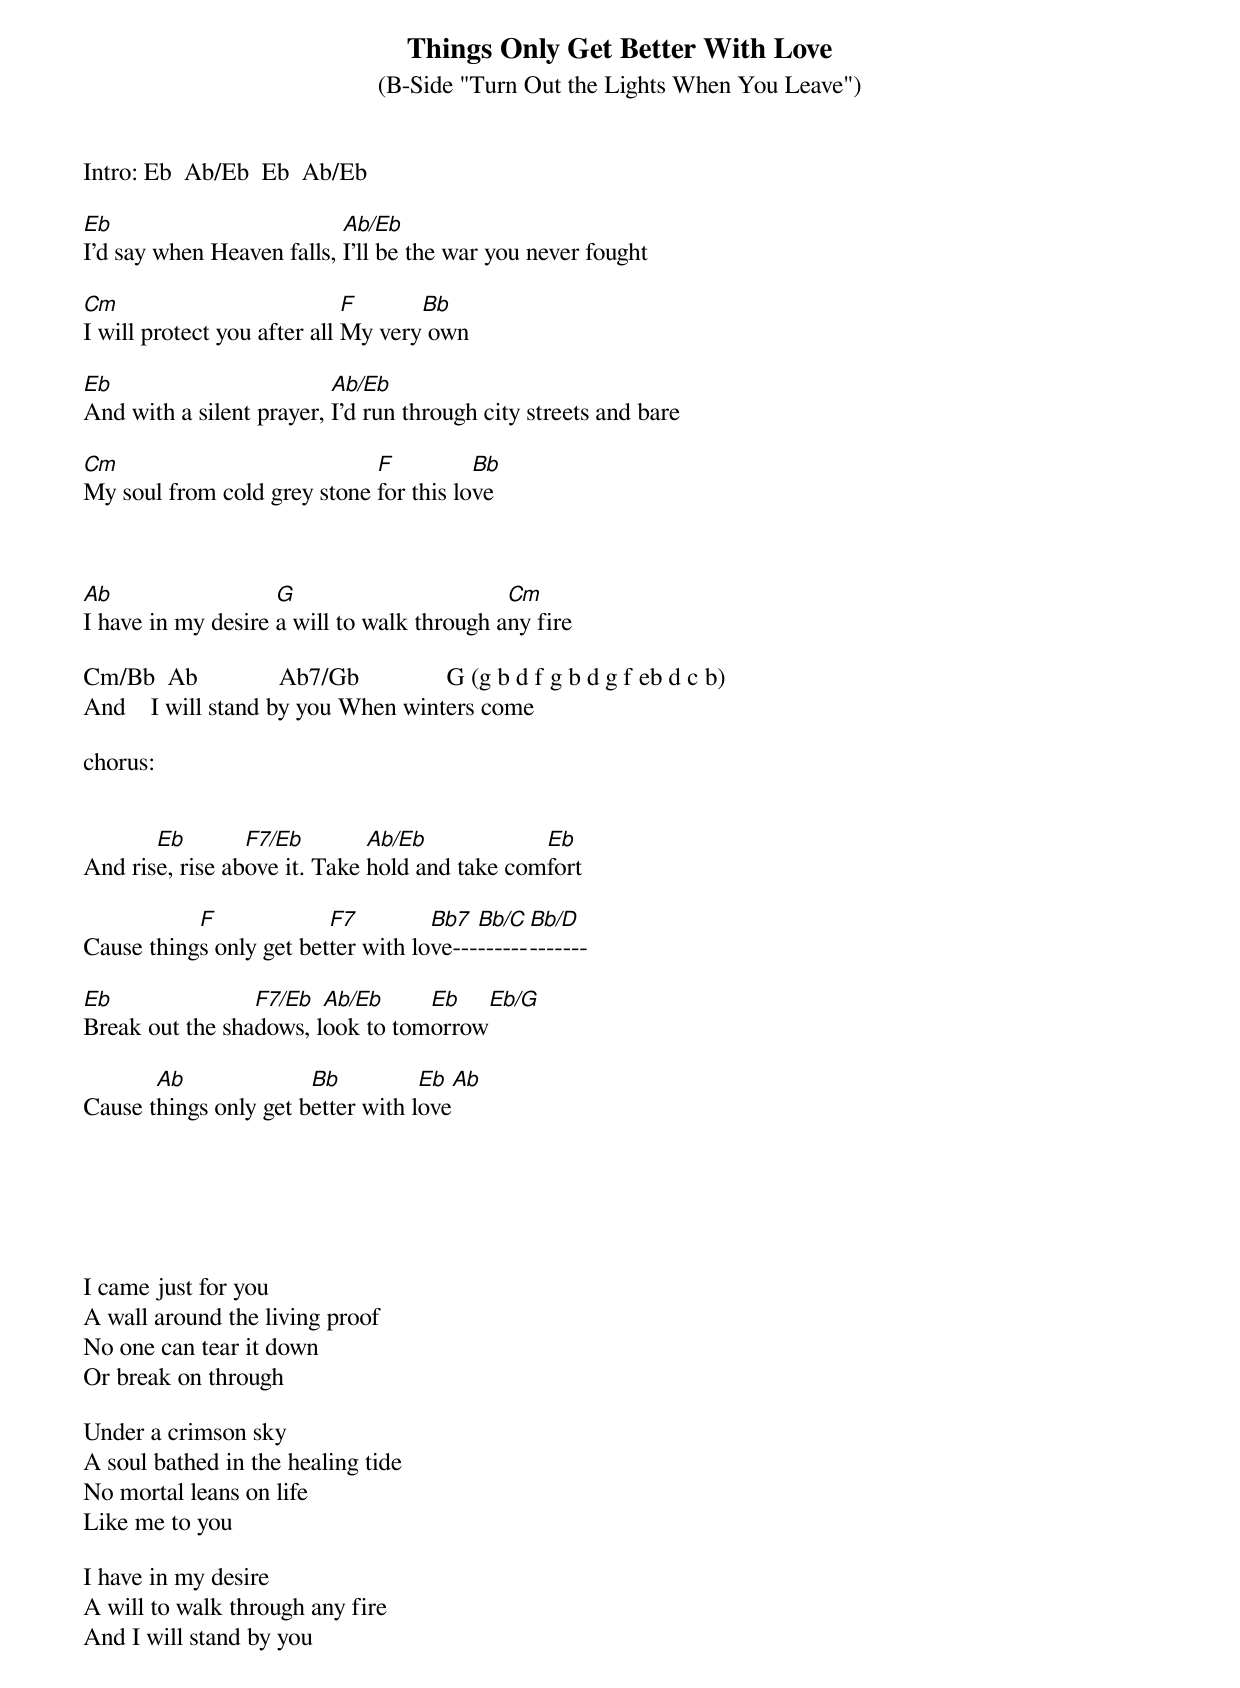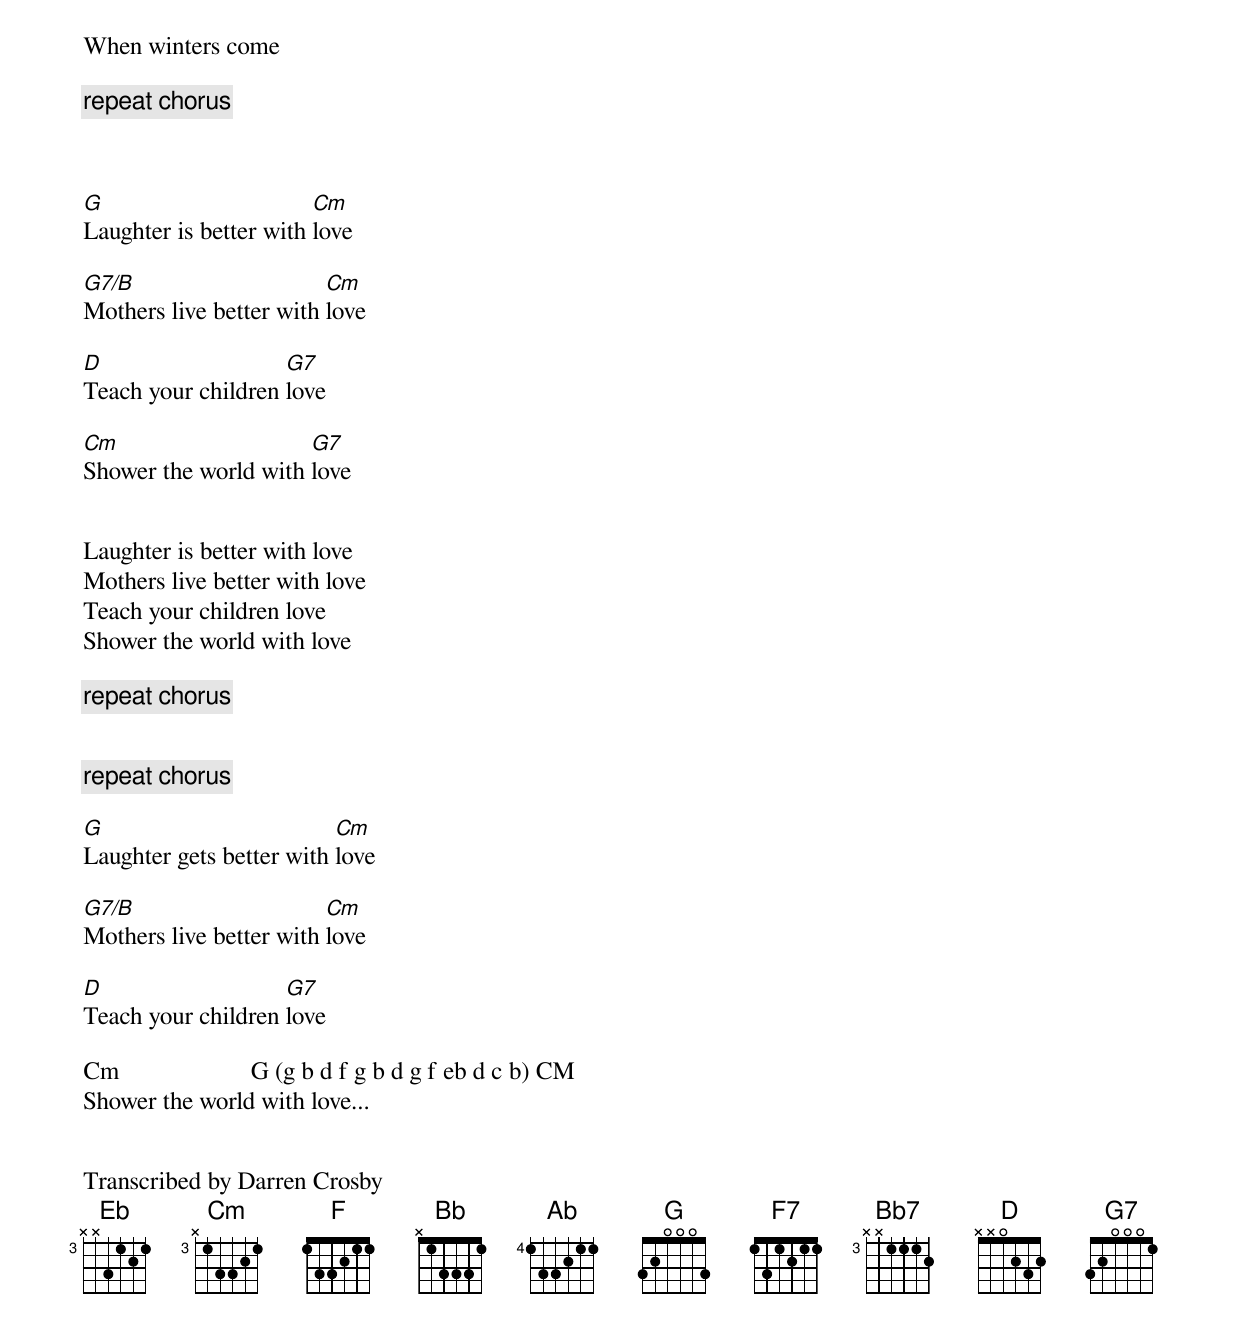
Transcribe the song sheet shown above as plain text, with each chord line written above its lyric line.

Things Only Get Better With Love
(B-Side "Turn Out the Lights When You Leave")


Intro: Eb  Ab/Eb  Eb  Ab/Eb

Eb                         Ab/Eb
I'd say when Heaven falls, I'll be the war you never fought

Cm                           F      Bb
I will protect you after all My very own

Eb                        Ab/Eb
And with a silent prayer, I'd run through city streets and bare

Cm                           F          Bb
My soul from cold grey stone for this love



Ab                  G                       Cm
I have in my desire a will to walk through any fire

Cm/Bb  Ab             Ab7/Gb              G (g b d f g b d g f eb d c b)
And    I will stand by you When winters come

chorus:


       Eb        F7/Eb        Ab/Eb            Eb
And rise, rise above it. Take hold and take comfort

           F             F7         Bb7  Bb/C  Bb/D
Cause things only get better with love----------------

Eb               F7/Eb  Ab/Eb     Eb     Eb/G
Break out the shadows, look to tomorrow

       Ab              Bb          Eb    Ab
Cause things only get better with love






I came just for you
A wall around the living proof
No one can tear it down
Or break on through

Under a crimson sky
A soul bathed in the healing tide
No mortal leans on life
Like me to you

I have in my desire
A will to walk through any fire
And I will stand by you
When winters come

[repeat chorus]



G                       Cm
Laughter is better with love

G7/B                     Cm
Mothers live better with love

D                   G7
Teach your children love

Cm                    G7
Shower the world with love


Laughter is better with love
Mothers live better with love
Teach your children love
Shower the world with love

[repeat chorus]


[repeat chorus]

G                         Cm
Laughter gets better with love

G7/B                     Cm
Mothers live better with love

D                   G7
Teach your children love

Cm                     G (g b d f g b d g f eb d c b) CM
Shower the world with love...


Transcribed by Darren Crosby
